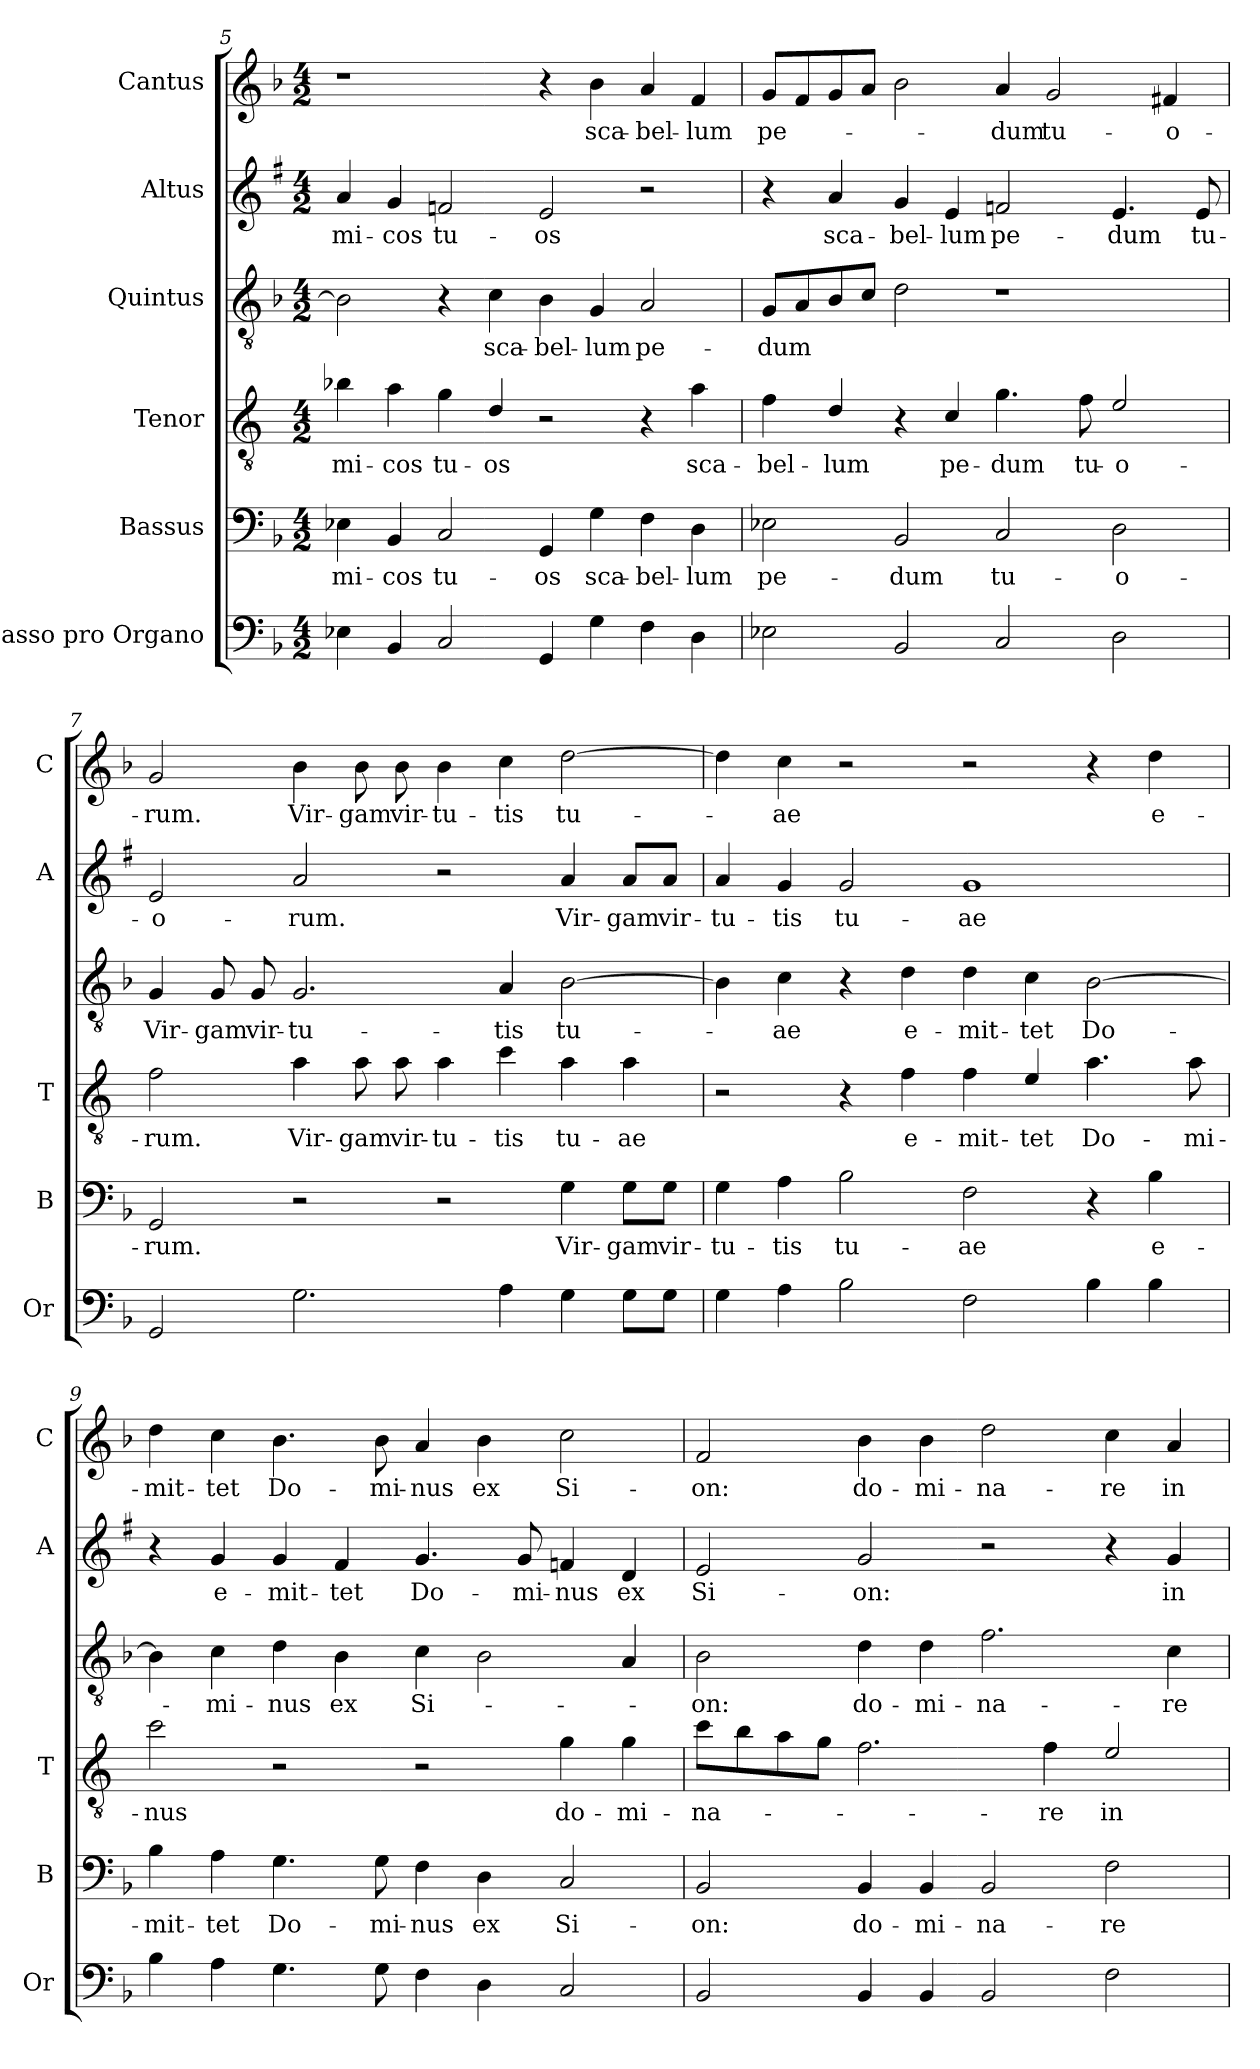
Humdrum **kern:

**kern	**kern	**text	**kern	**text	**kern	**text	**kern	**text	**kern	**text
*part6	*part5	*part5	*part4	*part4	*part3	*part3	*part2	*part2	*part1	*part1
*staff6	*staff5	*staff5	*staff4	*staff4	*staff3	*staff3	*staff2	*staff2	*staff1	*staff1
*I"Basso pro Organo	*I"Bassus	*	*I"Tenor	*	*I"Quintus	*	*I"Altus	*	*I"Cantus	*
*I'Or	*I'B	*	*I'T	*	*	*	*I'A	*	*I'C	*
*clefF4	*clefF4	*	*clefGv2	*	*clefGv2	*	*clefG2	*	*clefG2	*
*	*	*	*ITrd4c7	*	*	*	*ITrd1c2	*	*	*
*k[b-]	*k[b-]	*	*k[b-]	*	*k[b-]	*	*k[b-]	*	*k[b-]	*
*F:	*F:	*	*F:	*	*F:	*	*F:	*	*F:	*
*M4/2	*M4/2	*	*M4/2	*	*M4/2	*	*M4/2	*	*M4/2	*
=5	=5	=5	=5	=5	=5	=5	=5	=5	=5	=5
!	!	!LO:LY:b	!	!LO:LY:b	!	!	!	!LO:LY:b	!	!
4E-X\	4E-X\	-mi-	4e-X\	-mi-	2B-\]	.	4g/	-mi-	1r	.
!	!	!LO:LY:b	!	!LO:LY:b	!	!	!	!LO:LY:b	!	!
4BB-/	4BB-/	-cos	4d\	-cos	.	.	4f/	-cos	.	.
!	!	!LO:LY:b	!	!LO:LY:b	!	!	!	!LO:LY:b	!	!
2C/	2C/	tu-	4c\	tu-	4r	.	2e-X/	tu-	.	.
!	!	!	!	!LO:LY:b	!	!LO:LY:b	!	!	!	!
.	.	.	4G/	-os	4c\	sca-	.	.	.	.
!	!	!LO:LY:b	!	!	!	!LO:LY:b	!	!LO:LY:b	!	!
4GG/	4GG/	-os	2r	.	4B-\	-bel-	2d/	-os	4r	.
!	!	!LO:LY:b	!	!	!	!LO:LY:b	!	!	!	!LO:LY:b
4G\	4G\	sca-	.	.	4G/	-lum	.	.	4b-\	sca-
!	!	!LO:LY:b	!	!	!	!LO:LY:b	!	!	!	!LO:LY:b
4F\	4F\	-bel-	4r	.	2A/	pe-	2r	.	4a/	-bel-
!	!	!LO:LY:b	!	!LO:LY:b	!	!	!	!	!	!LO:LY:b
4D\	4D\	-lum	4d\	sca-	.	.	.	.	4f/	-lum
=6	=6	=6	=6	=6	=6	=6	=6	=6	=6	=6
!	!	!LO:LY:b	!	!LO:LY:b	!	!LO:LY:b	!	!	!	!LO:LY:b
2E-X\	2E-X\	pe-	4B-\	-bel-	8G/L	-dum	4r	.	8g/L	pe-
.	.	.	.	.	8A/	.	.	.	8f/	.
!	!	!	!	!LO:LY:b	!	!	!	!LO:LY:b	!	!
.	.	.	4G/	-lum	8B-/	.	4g/	sca-	8g/	.
.	.	.	.	.	8c/J	.	.	.	8a/J	.
!	!	!LO:LY:b	!	!	!	!	!	!LO:LY:b	!	!
2BB-/	2BB-/	-dum	4r	.	2d\	.	4f/	-bel-	2b-\	.
!	!	!	!	!LO:LY:b	!	!	!	!LO:LY:b	!	!
.	.	.	4F/	pe-	.	.	4d/	-lum	.	.
!	!	!LO:LY:b	!	!LO:LY:b	!	!	!	!LO:LY:b	!	!LO:LY:b
2C/	2C/	tu-	4.c\	-dum	1r	.	2e-X/	pe-	4a/	-dum
!	!	!	!	!	!	!	!	!	!	!LO:LY:b
.	.	.	.	.	.	.	.	.	2g/	tu-
!	!	!	!	!LO:LY:b	!	!	!	!	!	!
.	.	.	8B-\	tu-	.	.	.	.	.	.
!	!	!LO:LY:b	!	!LO:LY:b	!	!	!	!LO:LY:b	!	!
2D\	2D\	-o-	2A/	-o-	.	.	4.d/	-dum	.	.
!	!	!	!	!	!	!	!	!	!	!LO:LY:b
.	.	.	.	.	.	.	.	.	4f#X/	-o-
!	!	!	!	!	!	!	!	!LO:LY:b	!	!
.	.	.	.	.	.	.	8d/	tu-	.	.
!!LO:PB:g=z
=7	=7	=7	=7	=7	=7	=7	=7	=7	=7	=7
!	!	!LO:LY:b	!	!LO:LY:b	!	!LO:LY:b	!	!LO:LY:b	!	!LO:LY:b
2GG/	2GG/	-rum.	2B-\	-rum.	4G/	Vir-	2d/	-o-	2g/	-rum.
!	!	!	!	!	!	!LO:LY:b	!	!	!	!
.	.	.	.	.	8G/	-gam	.	.	.	.
!	!	!	!	!	!	!LO:LY:b	!	!	!	!
.	.	.	.	.	8G/	vir-	.	.	.	.
!	!	!	!	!LO:LY:b	!	!LO:LY:b	!	!LO:LY:b	!	!LO:LY:b
2.G\	2r	.	4d\	Vir-	2.G/	-tu-	2g/	-rum.	4b-\	Vir-
!	!	!	!	!LO:LY:b	!	!	!	!	!	!LO:LY:b
.	.	.	8d\	-gam	.	.	.	.	8b-\	-gam
!	!	!	!	!LO:LY:b	!	!	!	!	!	!LO:LY:b
.	.	.	8d\	vir-	.	.	.	.	8b-\	vir-
!	!	!	!	!LO:LY:b	!	!	!	!	!	!LO:LY:b
.	2r	.	4d\	-tu-	.	.	2r	.	4b-\	-tu-
!	!	!	!	!LO:LY:b	!	!LO:LY:b	!	!	!	!LO:LY:b
4A\	.	.	4f\	-tis	4A/	-tis	.	.	4cc\	-tis
!	!	!LO:LY:b	!	!LO:LY:b	!	!LO:LY:b	!	!LO:LY:b	!	!LO:LY:b
4G\	4G\	Vir-	4d\	tu-	[2B-\	tu-	4g/	Vir-	[2dd\	tu-
!	!	!LO:LY:b	!	!LO:LY:b	!	!	!	!LO:LY:b	!	!
8G\L	8G\L	-gam	4d\	-ae	.	.	8g/L	-gam	.	.
!	!	!LO:LY:b	!	!	!	!	!	!LO:LY:b	!	!
8G\J	8G\J	vir-	.	.	.	.	8g/J	vir-	.	.
=8	=8	=8	=8	=8	=8	=8	=8	=8	=8	=8
!	!	!LO:LY:b	!	!	!	!	!	!LO:LY:b	!	!
4G\	4G\	-tu-	2r	.	4B-\]	.	4g/	-tu-	4dd\]	.
!	!	!LO:LY:b	!	!	!	!LO:LY:b	!	!LO:LY:b	!	!LO:LY:b
4A\	4A\	-tis	.	.	4c\	-ae	4f/	-tis	4cc\	-ae
!	!	!LO:LY:b	!	!	!	!	!	!LO:LY:b	!	!
2B-\	2B-\	tu-	4r	.	4r	.	2f/	tu-	2r	.
!	!	!	!	!LO:LY:b	!	!LO:LY:b	!	!	!	!
.	.	.	4B-\	e-	4d\	e-	.	.	.	.
!	!	!LO:LY:b	!	!LO:LY:b	!	!LO:LY:b	!	!LO:LY:b	!	!
2F\	2F\	-ae	4B-\	-mit-	4d\	-mit-	1f	-ae	2r	.
!	!	!	!	!LO:LY:b	!	!LO:LY:b	!	!	!	!
.	.	.	4A/	-tet	4c\	-tet	.	.	.	.
!	!	!	!	!LO:LY:b	!	!LO:LY:b	!	!	!	!
4B-\	4r	.	4.d\	Do-	[2B-\	Do-	.	.	4r	.
!	!	!LO:LY:b	!	!	!	!	!	!	!	!LO:LY:b
4B-\	4B-\	e-	.	.	.	.	.	.	4dd\	e-
!	!	!	!	!LO:LY:b	!	!	!	!	!	!
.	.	.	8d\	-mi-	.	.	.	.	.	.
=9	=9	=9	=9	=9	=9	=9	=9	=9	=9	=9
!	!	!LO:LY:b	!	!LO:LY:b	!	!	!	!	!	!LO:LY:b
4B-\	4B-\	-mit-	2f\	-nus	4B-\]	.	4r	.	4dd\	-mit-
!	!	!LO:LY:b	!	!	!	!LO:LY:b	!	!LO:LY:b	!	!LO:LY:b
4A\	4A\	-tet	.	.	4c\	-mi-	4f/	e-	4cc\	-tet
!	!	!LO:LY:b	!	!	!	!LO:LY:b	!	!LO:LY:b	!	!LO:LY:b
4.G\	4.G\	Do-	2r	.	4d\	-nus	4f/	-mit-	4.b-\	Do-
!	!	!	!	!	!	!LO:LY:b	!	!LO:LY:b	!	!
.	.	.	.	.	4B-\	ex	4e/	-tet	.	.
!	!	!LO:LY:b	!	!	!	!	!	!	!	!LO:LY:b
8G\	8G\	-mi-	.	.	.	.	.	.	8b-\	-mi-
!	!	!LO:LY:b	!	!	!	!LO:LY:b	!	!LO:LY:b	!	!LO:LY:b
4F\	4F\	-nus	2r	.	4c\	Si-	4.f/	Do-	4a/	-nus
!	!	!LO:LY:b	!	!	!	!	!	!	!	!LO:LY:b
4D\	4D\	ex	.	.	2B-\	.	.	.	4b-\	ex
!	!	!	!	!	!	!	!	!LO:LY:b	!	!
.	.	.	.	.	.	.	8f/	-mi-	.	.
!	!	!LO:LY:b	!	!LO:LY:b	!	!	!	!LO:LY:b	!	!LO:LY:b
2C/	2C/	Si-	4c\	do-	.	.	4e-X/	-nus	2cc\	Si-
!	!	!	!	!LO:LY:b	!	!	!	!LO:LY:b	!	!
.	.	.	4c\	-mi-	4A/	.	4c/	ex	.	.
!!LO:LB:g=z
=10	=10	=10	=10	=10	=10	=10	=10	=10	=10	=10
!	!	!LO:LY:b	!	!LO:LY:b	!	!LO:LY:b	!	!LO:LY:b	!	!LO:LY:b
2BB-/	2BB-/	-on:	8f\L	-na-	2B-\	-on:	2d/	Si-	2f/	-on:
.	.	.	8e\	.	.	.	.	.	.	.
.	.	.	8d\	.	.	.	.	.	.	.
.	.	.	8c\J	.	.	.	.	.	.	.
!	!	!LO:LY:b	!	!	!	!LO:LY:b	!	!LO:LY:b	!	!LO:LY:b
4BB-/	4BB-/	do-	2.B-\	.	4d\	do-	2f/	-on:	4b-\	do-
!	!	!LO:LY:b	!	!	!	!LO:LY:b	!	!	!	!LO:LY:b
4BB-/	4BB-/	-mi-	.	.	4d\	-mi-	.	.	4b-\	-mi-
!	!	!LO:LY:b	!	!	!	!LO:LY:b	!	!	!	!LO:LY:b
2BB-/	2BB-/	-na-	.	.	2.f\	-na-	2r	.	2dd\	-na-
!	!	!	!	!LO:LY:b	!	!	!	!	!	!
.	.	.	4B-\	-re	.	.	.	.	.	.
!	!	!LO:LY:b	!	!LO:LY:b	!	!	!	!	!	!LO:LY:b
2F\	2F\	-re	2A/	in	.	.	4r	.	4cc\	-re
!	!	!	!	!	!	!LO:LY:b	!	!LO:LY:b	!	!LO:LY:b
.	.	.	.	.	4c\	-re	4f/	in	4a/	in
=	=	=	=	=	=	=	=	=	=	=
*-	*-	*-	*-	*-	*-	*-	*-	*-	*-	*-
